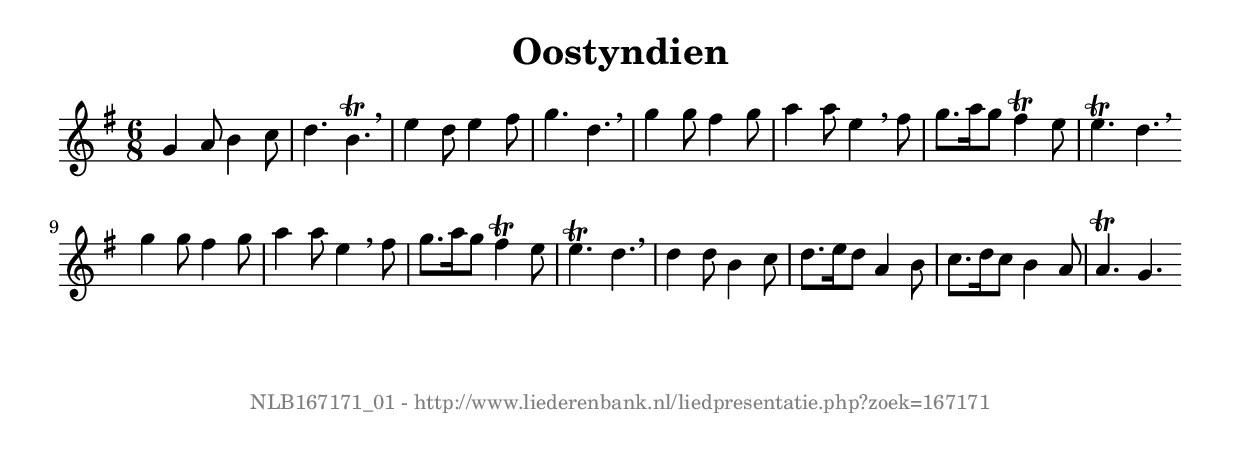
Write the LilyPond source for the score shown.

%
% produced by wce2krn 1.64 (7 June 2014)
%
\version"2.16"
#(append! paper-alist '(("long" . (cons (* 210 mm) (* 2000 mm)))))
#(set-default-paper-size "long")
sb = {\breathe}
mBreak = {\breathe }
bBreak = {\breathe }
x = {\once\override NoteHead #'style = #'cross }
gl=\glissando
itime={\override Staff.TimeSignature #'stencil = ##f }
ficta = {\once\set suggestAccidentals = ##t}
fine = {\once\override Score.RehearsalMark #'self-alignment-X = #1 \mark \markup {\italic{Fine}}}
dc = {\once\override Score.RehearsalMark #'self-alignment-X = #1 \mark \markup {\italic{D.C.}}}
dcf = {\once\override Score.RehearsalMark #'self-alignment-X = #1 \mark \markup {\italic{D.C. al Fine}}}
dcc = {\once\override Score.RehearsalMark #'self-alignment-X = #1 \mark \markup {\italic{D.C. al Coda}}}
ds = {\once\override Score.RehearsalMark #'self-alignment-X = #1 \mark \markup {\italic{D.S.}}}
dsf = {\once\override Score.RehearsalMark #'self-alignment-X = #1 \mark \markup {\italic{D.S. al Fine}}}
dsc = {\once\override Score.RehearsalMark #'self-alignment-X = #1 \mark \markup {\italic{D.S. al Coda}}}
pv = {\set Score.repeatCommands = #'((volta "1"))}
sv = {\set Score.repeatCommands = #'((volta "2"))}
tv = {\set Score.repeatCommands = #'((volta "3"))}
qv = {\set Score.repeatCommands = #'((volta "4"))}
xv = {\set Score.repeatCommands = #'((volta #f))}
\header{ tagline = ""
title = "Oostyndien"
}
\score {{
\key g \major
\relative g'
{
\set melismaBusyProperties = #'()
\time 6/8
\tempo 4=120
\override Score.MetronomeMark #'transparent = ##t
\override Score.RehearsalMark #'break-visibility = #(vector #t #t #f)
g4 a8 b4 c8 d4. b^\trill \sb e4 d8 e4 fis8 g4. d \mBreak \bar "|"
g4 g8 fis4 g8 a4 a8 e4 \sb fis8 g8. a16 g8 fis4^\trill e8 e4.^\trill d \bar ":|:" \bBreak
g4 g8 fis4 g8 a4 a8 e4 \sb fis8 g8. a16 g8 fis4^\trill e8 e4.^\trill d4. \mBreak \bar "|"
d4 d8 b4 c8 d8. e16 d8 a4 b8 c8. d16 c8 b4 a8 a4.^\trill g \bar ":|"
 }}
 \midi { }
 \layout {
            indent = 0.0\cm
}
}
\markup { \vspace #0 } \markup { \with-color #grey \fill-line { \center-column { \smaller "NLB167171_01 - http://www.liederenbank.nl/liedpresentatie.php?zoek=167171" } } }
